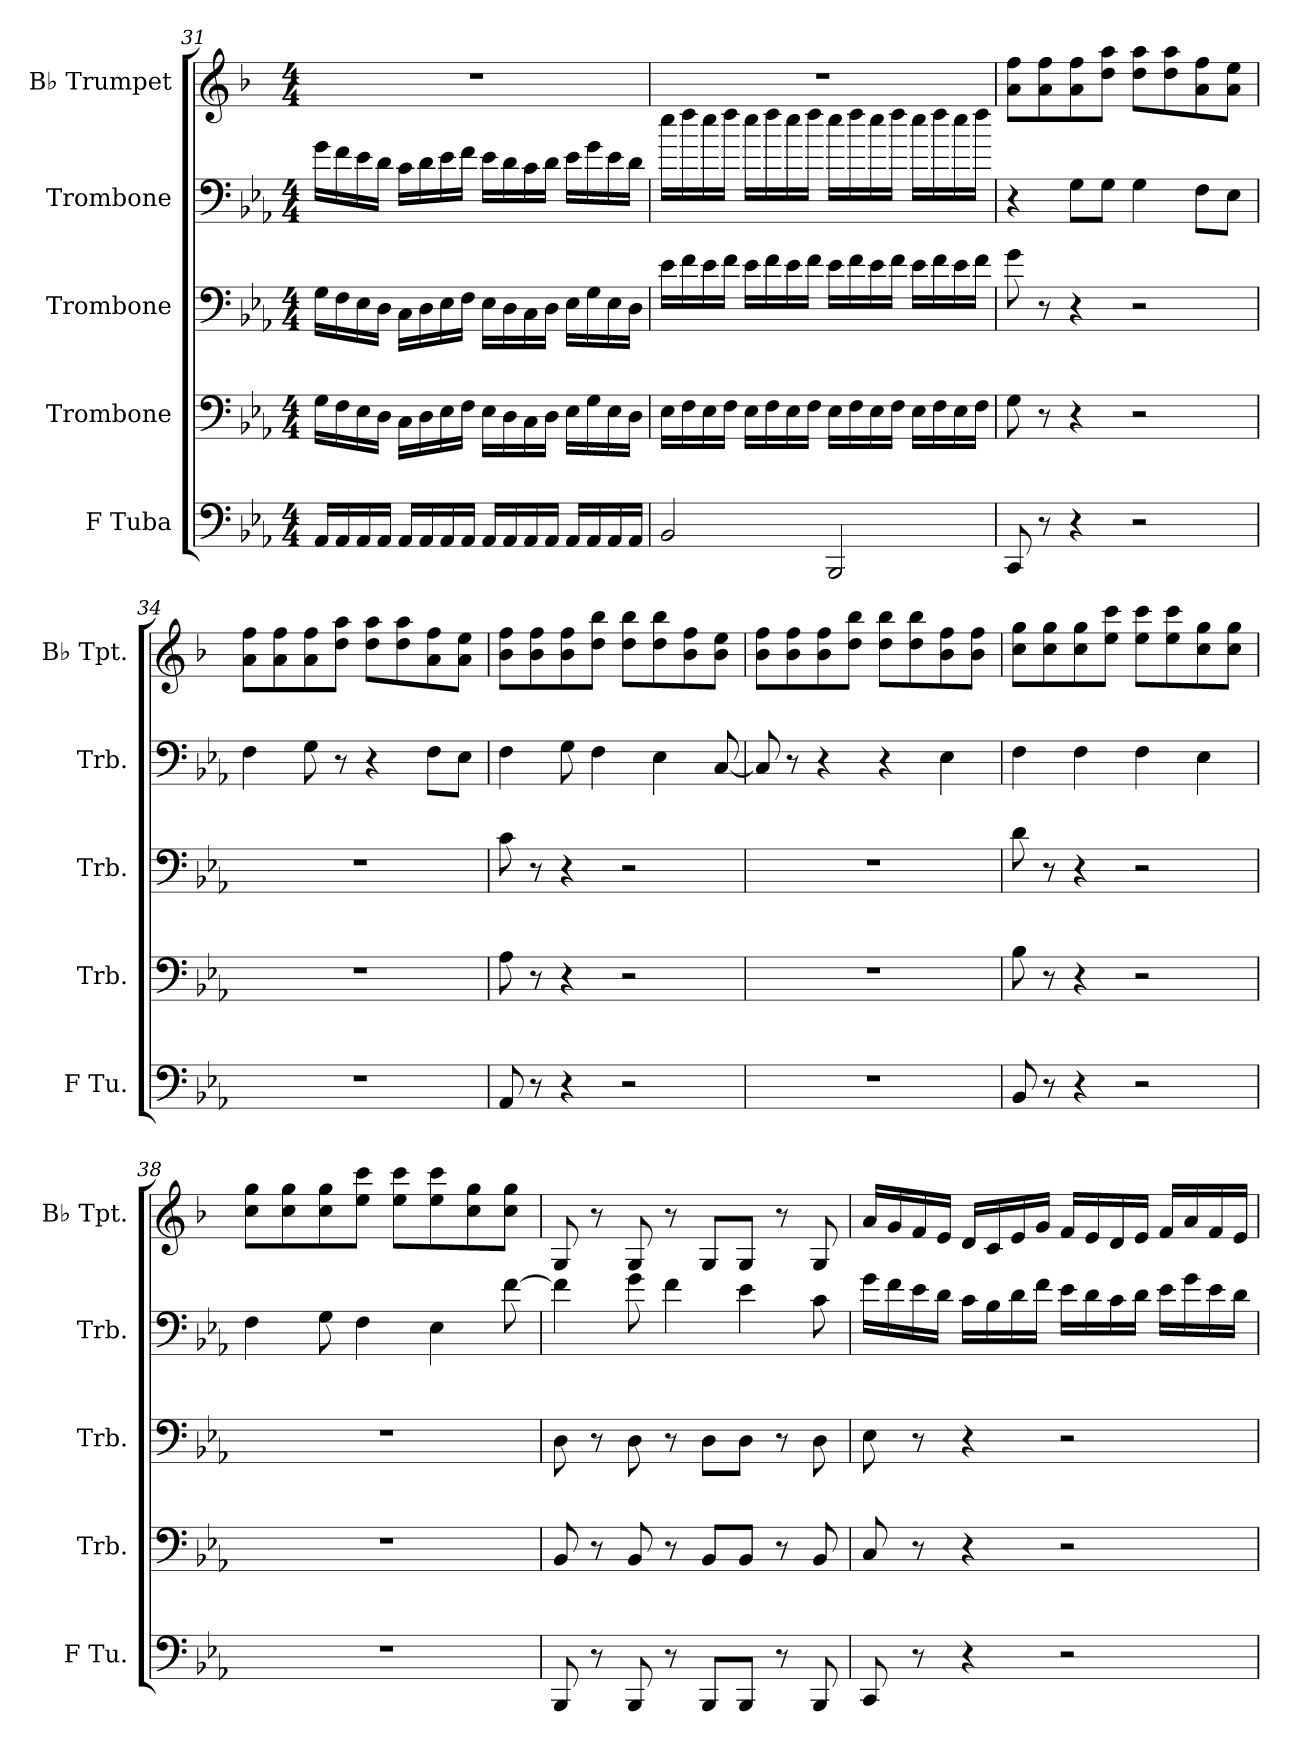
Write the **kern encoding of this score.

**kern	**kern	**kern	**kern	**kern
*part5	*part4	*part3	*part2	*part1
*staff5	*staff4	*staff3	*staff2	*staff1
*I"F Tuba	*I"Trombone	*I"Trombone	*I"Trombone	*I"B♭ Trumpet
*I'F Tu.	*I'Trb.	*I'Trb.	*I'Trb.	*I'B♭ Tpt.
!!LO:LB:g=z
*clefF4	*clefF4	*clefF4	*clefF4	*clefG2
*	*	*	*	*ITrd1c2
*k[b-e-a-]	*k[b-e-a-]	*k[b-e-a-]	*k[b-e-a-]	*k[b-e-a-]
*E-:	*E-:	*E-:	*E-:	*E-:
*M4/4	*M4/4	*M4/4	*M4/4	*M4/4
=31	=31	=31	=31	=31
16AA-/LL	16G\LL	16G\LL	16g\LL	1r
16AA-/	16F\	16F\	16f\	.
16AA-/	16E-\	16E-\	16e-\	.
16AA-/JJ	16D\JJ	16D\JJ	16d\JJ	.
16AA-/LL	16C\LL	16C\LL	16c\LL	.
16AA-/	16D\	16D\	16d\	.
16AA-/	16E-\	16E-\	16e-\	.
16AA-/JJ	16F\JJ	16F\JJ	16f\JJ	.
16AA-/LL	16E-\LL	16E-\LL	16e-\LL	.
16AA-/	16D\	16D\	16d\	.
16AA-/	16C\	16C\	16c\	.
16AA-/JJ	16D\JJ	16D\JJ	16d\JJ	.
16AA-/LL	16E-\LL	16E-\LL	16e-\LL	.
16AA-/	16G\	16G\	16g\	.
16AA-/	16E-\	16E-\	16e-\	.
16AA-/JJ	16D\JJ	16D\JJ	16d\JJ	.
=32	=32	=32	=32	=32
2BB-/	16E-\LL	16e-\LL	16ee-\LL	1r
.	16F\	16f\	16ff\	.
.	16E-\	16e-\	16ee-\	.
.	16F\JJ	16f\JJ	16ff\JJ	.
.	16E-\LL	16e-\LL	16ee-\LL	.
.	16F\	16f\	16ff\	.
.	16E-\	16e-\	16ee-\	.
.	16F\JJ	16f\JJ	16ff\JJ	.
2BBB-/	16E-\LL	16e-\LL	16ee-\LL	.
.	16F\	16f\	16ff\	.
.	16E-\	16e-\	16ee-\	.
.	16F\JJ	16f\JJ	16ff\JJ	.
.	16E-\LL	16e-\LL	16ee-\LL	.
.	16F\	16f\	16ff\	.
.	16E-\	16e-\	16ee-\	.
.	16F\JJ	16f\JJ	16ff\JJ	.
=33	=33	=33	=33	=33
8CC/	8G\	8g\	4r	8g\ 8ee-\L
8r	8r	8r	.	8g\ 8ee-\
4r	4r	4r	8G\L	8g\ 8ee-\
.	.	.	8G\J	8cc\ 8gg\J
2r	2r	2r	4G\	8cc\ 8gg\L
.	.	.	.	8cc\ 8gg\
.	.	.	8F\L	8g\ 8ee-\
.	.	.	8E-\J	8g\ 8dd\J
!!LO:PB:g=z
=34	=34	=34	=34	=34
1r	1r	1r	4F\	8g\ 8ee-\L
.	.	.	.	8g\ 8ee-\
.	.	.	8G\	8g\ 8ee-\
.	.	.	8r	8cc\ 8gg\J
.	.	.	4r	8cc\ 8gg\L
.	.	.	.	8cc\ 8gg\
.	.	.	8F\L	8g\ 8ee-\
.	.	.	8E-\J	8g\ 8dd\J
=35	=35	=35	=35	=35
8AA-/	8A-\	8c\	4F\	8a-\ 8ee-\L
8r	8r	8r	.	8a-\ 8ee-\
4r	4r	4r	8G\	8a-\ 8ee-\
.	.	.	4F\	8cc\ 8aa-\J
2r	2r	2r	.	8cc\ 8aa-\L
.	.	.	4E-\	8cc\ 8aa-\
.	.	.	.	8a-\ 8ee-\
.	.	.	[8C/	8a-\ 8dd\J
=36	=36	=36	=36	=36
1r	1r	1r	8C/]	8a-\ 8ee-\L
.	.	.	8r	8a-\ 8ee-\
.	.	.	4r	8a-\ 8ee-\
.	.	.	.	8cc\ 8aa-\J
.	.	.	4r	8cc\ 8aa-\L
.	.	.	.	8cc\ 8aa-\
.	.	.	4E-\	8a-\ 8ee-\
.	.	.	.	8a-\ 8ee-\J
!!LO:PB:g=z
=37	=37	=37	=37	=37
8BB-/	8B-\	8d\	4F\	8b-\ 8ff\L
8r	8r	8r	.	8b-\ 8ff\
4r	4r	4r	4F\	8b-\ 8ff\
.	.	.	.	8dd\ 8bb-\J
2r	2r	2r	4F\	8dd\ 8bb-\L
.	.	.	.	8dd\ 8bb-\
.	.	.	4E-\	8b-\ 8ff\
.	.	.	.	8b-\ 8ff\J
!!LO:PB:g=z
=38	=38	=38	=38	=38
1r	1r	1r	4F\	8b-\ 8ff\L
.	.	.	.	8b-\ 8ff\
.	.	.	8G\	8b-\ 8ff\
.	.	.	4F\	8dd\ 8bb-\J
.	.	.	.	8dd\ 8bb-\L
.	.	.	4E-\	8dd\ 8bb-\
.	.	.	.	8b-\ 8ff\
.	.	.	[8f\	8b-\ 8ff\J
=39	=39	=39	=39	=39
8BBB-/	8BB-/	8D\	4f\]	8F/
8r	8r	8r	.	8r
8BBB-/	8BB-/	8D\	8g\	8F/
8r	8r	8r	4f\	8r
8BBB-/L	8BB-/L	8D\L	.	8F/L
8BBB-/J	8BB-/J	8D\J	4e-\	8F/J
8r	8r	8r	.	8r
8BBB-/	8BB-/	8D\	8c\	8F/
=40	=40	=40	=40	=40
8CC/	8C/	8E-\	16g\LL	16g/LL
.	.	.	16f\	16f/
8r	8r	8r	16e-\	16e-/
.	.	.	16d\JJ	16d/JJ
4r	4r	4r	16c\LL	16c/LL
.	.	.	16B-\	16B-/
.	.	.	16d\	16d/
.	.	.	16f\JJ	16f/JJ
2r	2r	2r	16e-\LL	16e-/LL
.	.	.	16d\	16d/
.	.	.	16c\	16c/
.	.	.	16d\JJ	16d/JJ
.	.	.	16e-\LL	16e-/LL
.	.	.	16g\	16g/
.	.	.	16e-\	16e-/
.	.	.	16d\JJ	16d/JJ
=	=	=	=	=
*-	*-	*-	*-	*-
